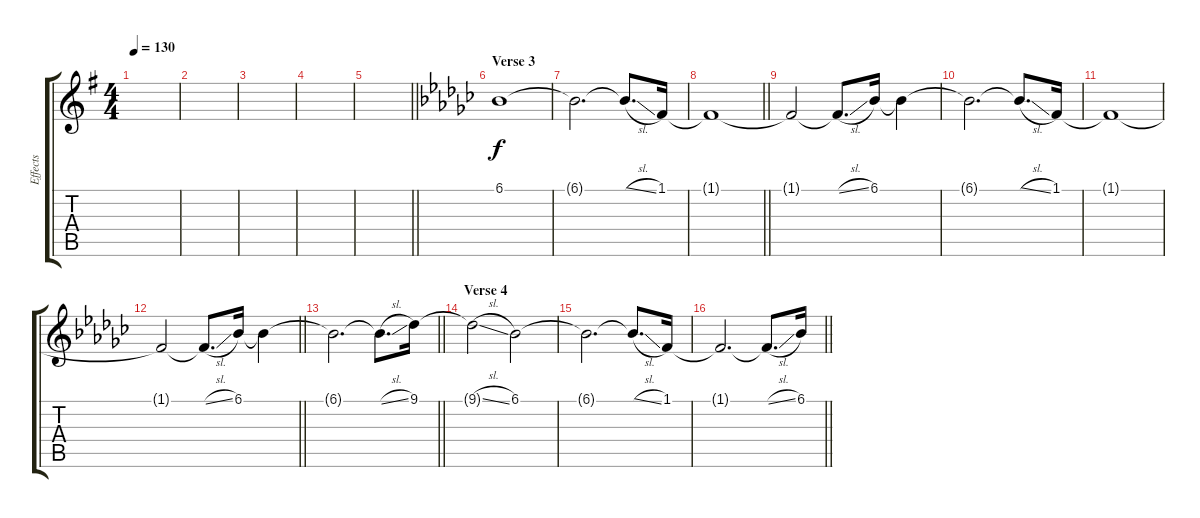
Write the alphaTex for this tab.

\track ("Effects" "Effects") {instrument pad2warm}
\staff {score tabs}
\tuning (E4 B3 G3 D3 A2 E2) {hide}
\ts (4 4)
\tempo 130
\clef g2
\ks g
|
|
|
|
\barLineRight lightlight
|
\section ("" "Verse 3")
\ks ebminor
6.1.1 |
6.1{t}.2{d} 6.1{sl t}.8{d} 1.1.16 |
\barLineRight lightlight
1.1{t}.1 |
1.1{t}.2 1.1{sl t}.8{d} 6.1.16 6.1{t}.4 |
6.1{t}.2{d} 6.1{sl t}.8{d} 1.1.16 |
1.1{t}.1 |
\barLineRight lightlight
1.1{t}.2 1.1{sl t}.8{d} 6.1.16 6.1{t}.4 |
\barLineRight lightlight
6.1{t}.2{d} 6.1{sl t}.8{d} 9.1.16 |
\section ("" "Verse 4")
9.1{sl t}.2 6.1.2 |
6.1{t}.2{d} 6.1{sl t}.8{d} 1.1.16 |
\barLineRight lightlight
1.1{t}.2{d} 1.1{sl t}.8{d} 6.1.16
